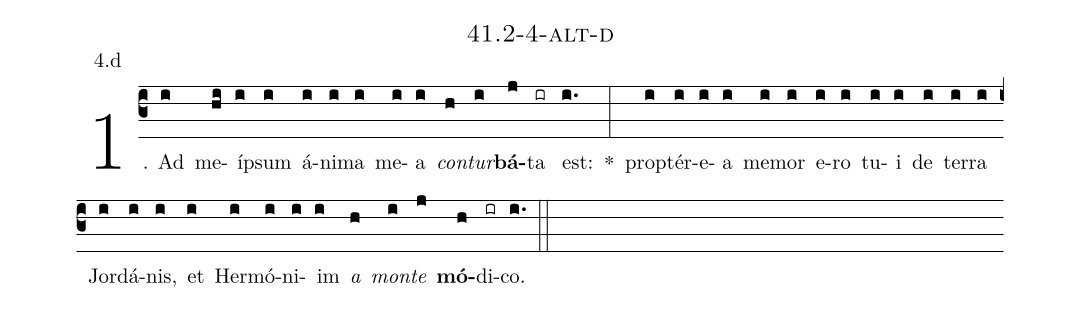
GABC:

name: 41.2-4-alt-d;
annotation: 4.d;
%%
(c3)1. Ad(i) me(hi)íp(i)sum(i) á(i)ni(i)ma(i) me(i)a(i) <i>con</i>(h)<i>tur</i>(i)<b>bá</b>(j)ta(ir) est:(i.) *(:) prop(i)tér(i)e(i)a(i) me(i)mor(i) e(i)ro(i) tu(i)i(i) de(i) ter(i)ra(i) Jor(i)dá(i)nis,(i) et(i) Her(i)mó(i)ni(i)im(i) <i>a</i>(h) <i>mon</i>(i)<i>te</i>(j) <b>mó</b>(h)di(ir)co.(i.) (::)


%E(i) u(h) o(i) u(j) a(h) e.(i.) (::)
